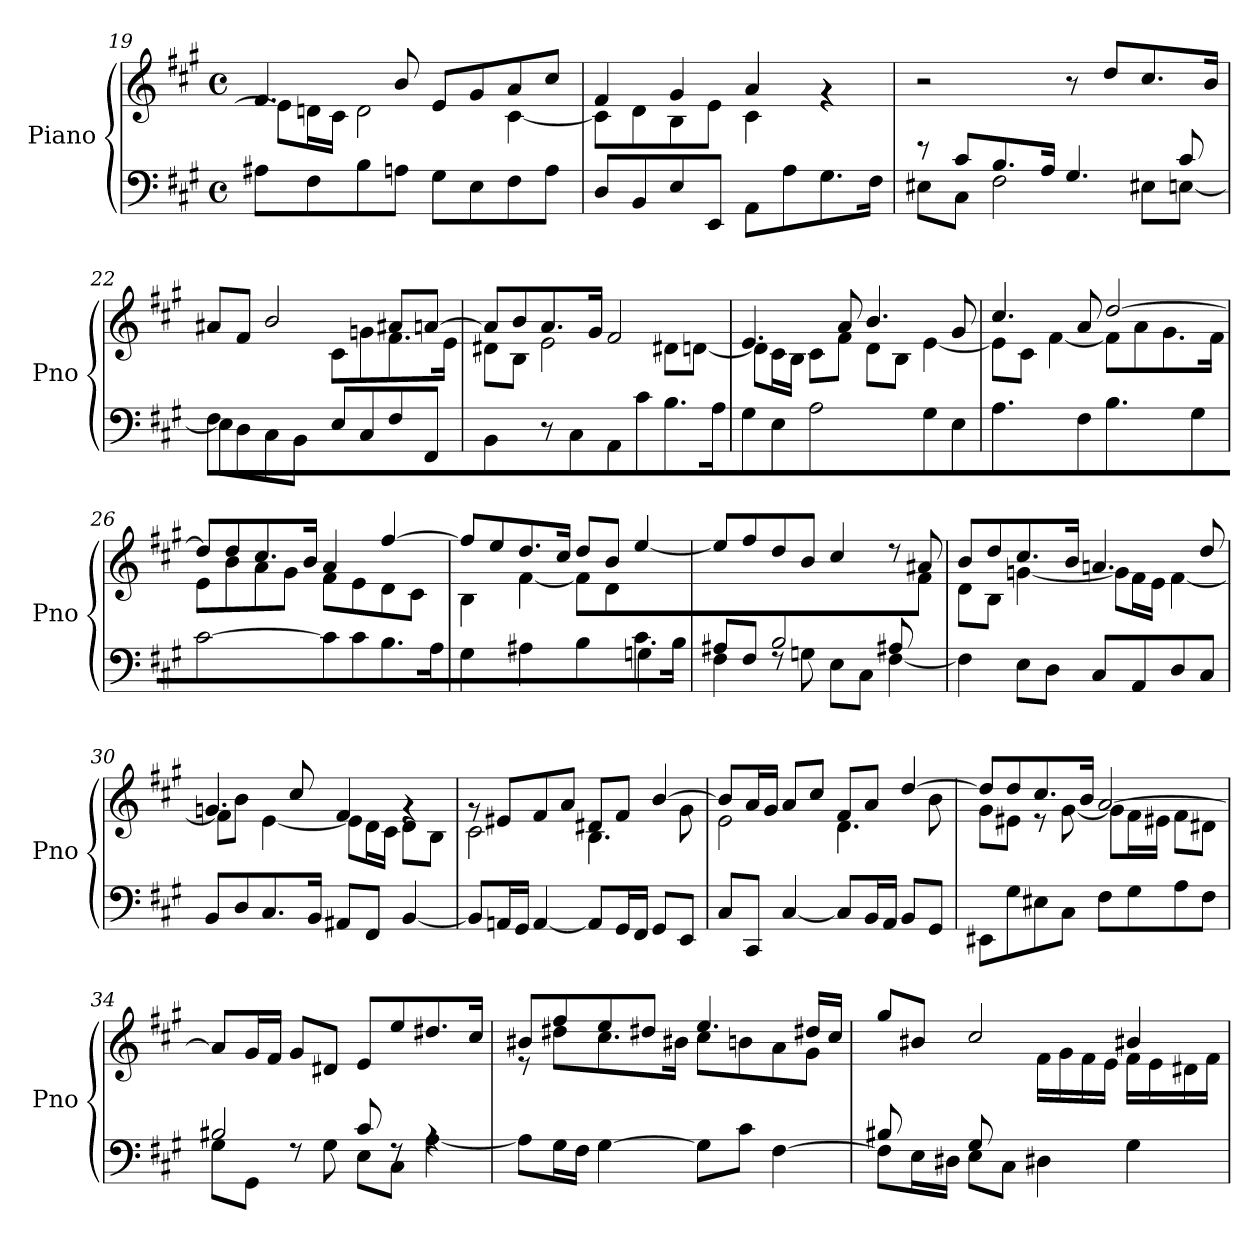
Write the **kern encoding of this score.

**kern	**kern
*part1	*part1
*staff2	*staff1
*I"Piano	*
*I'Pno	*
*clefF4	*clefG2
*k[f#c#g#]	*k[f#c#g#]
*M4/4	*M4/4
*met(c)	*met(c)
=19	=19
*	*^
8A#X\L	4.f#/	8e\L]
8F#\	.	16dn\L
.	.	16c#\JJ
8B\	.	2d\
8An\J	8b/	.
8G#\L	8e/L	.
8E\	8g#/	.
8F#\	8a/	[4c#\
8A\J	8cc#/J	.
=20	=20	=20
8D/L	4f#/	8c#\L]
8BB/	.	8d\
8E/	4g#/	8B\
8EE/J	.	8e\J
8AA\L	4a/	4c#\
8A\	.	.
8.G#\	4rg	4rg
16F#\Jk	.	.
*	*v	*v
=21	=21
*^	*
8r	8E#X\L	2r
8c#/L	8C#\J	.
8.B/	2F#\	.
16A/Jk	.	.
4.G#/	.	8r
.	.	8dd/L
.	8E#X\L	8.cc#/
8c#/	[8En\J	.
.	.	16b/Jk
!!LO:PB:g=z
=22	=22	=22
*	*	*^
8F#/L	8E\L]	8a#X/L	8ryy
2..ryy	8D\	8f#/J	8f#\
.	8C#\	2b/	8.e\
.	8BB\J	.	.
.	.	.	16d\Jk
.	8E/L	.	8c#\L
.	8C#/	.	8gn\
.	8F#/	8a#X/L	8.f#\
.	8FF#/J	[8an/J	.
.	.	.	16e\Jk
*v	*v	*	*
=23	=23	=23
4BB/	8a/L]	8d#X\L
.	8b/	8B\J
8r	8.a/	2e\
8C#/	.	.
.	16g#/Jk	.
8AA\L	2f#/	.
8c#\	.	.
8.B\	.	8d#X\L
.	.	[8dn\J
16A\Jk	.	.
=24	=24	=24
8G#\L	4.e/	8d\L]
8E\J	.	16c#\L
.	.	16B\JJ
2A\	.	8c#\L
.	8a/	8f#\J
.	4.b/	8d\L
.	.	8B\J
8G#\L	.	[4e\
8E\J	8g#/	.
=25	=25	=25
4.A\	4.cc#/	8e\L]
.	.	8c#\J
.	.	[4f#\
8F#\	8a/	.
4.B\	[2dd/	8f#\L]
.	.	8a\
.	.	8.g#\
8G#\	.	.
.	.	16f#\Jk
!!LO:LB:g=z	!!
=26	=26	=26
[2c#\	8dd/L]	8e\L
.	8dd/	8b\
.	8.cc#/	8a\
.	.	8g#\J
.	16b/Jk	.
8c#\L]	4a/	8f#\L
8c#\	.	8e\
8.B\	[4ff#/	8d\
.	.	8c#\J
16A\Jk	.	.
=27	=27	=27
*^	*	*
2.ryy	4G#\	8ff#/L]	4B\
.	.	8ee/	.
.	4A#X\	8.dd/	[4f#\
.	.	16cc#/Jk	.
.	4B\	8dd/L	8f#\L]
.	.	8b/J	8d\
8.c#/	4Gn\	[4ee/	4ryy
16B/Jk	.	.	.
=28	=28	=28	=28
8A#X/L	4F#\	8ee/L]	2..ryy
8F#/J	.	8ff#/	.
2B/	8rF	8dd/	.
.	8Gn\	8b/J	.
.	8E\L	4cc#/	.
.	8C#\J	.	.
8A#X/L	[4F#\	8rdd	.
8ryy	.	8a#X/	8f#\J
*v	*v	*	*
=29	=29	=29
4F#\]	8b/L	8d\L
.	8dd/	8B\J
8E\L	8.cc#/	[4gn\
8D\J	.	.
.	16b/Jk	.
8C#/L	4.an/	8g\L]
8AA/	.	16f#\L
.	.	16e\JJ
8D/	.	[4f#\
8C#/J	8dd/	.
!!LO:LB:g=z	!!
=30	=30	=30
8BB/L	4.gn/	8f#\L]
8D/	.	8b\J
8.C#/	.	[4e\
.	8cc#/	.
16BB/Jk	.	.
8AA#X/L	4f#/	8e\L]
8FF#/J	.	16d\L
.	.	16c#\JJ
[4BB/	4rg	8d\L
.	.	8B\J
=31	=31	=31
8BB/L]	8rg	2c#\
16AAn/L	8e#X/L	.
16GG#/JJ	.	.
[4AA/	8f#/	.
.	8a/J	.
8AA/L]	8d#X/L	4.B\
16GG#/L	8f#/J	.
16FF#/JJ	.	.
8GG#/L	[4b/	.
8EE/J	.	8g#\
=32	=32	=32
8C#/L	8b/L]	2e\
8CC#/J	16a/L	.
.	16g#/JJ	.
[4C#/	8a/L	.
.	8cc#/J	.
8C#/L]	8f#/L	4.d\
16BB/L	8a/J	.
16AA/JJ	.	.
8BB/L	[4dd/	.
8GG#/J	.	8b\
=33	=33	=33
8EE#X/L	8dd/L]	8g#\L
8G#\	8dd/	8e#X\J
8E#X\	8.cc#/	8r
8C#\J	.	[8g#\
.	16b/Jk	.
8F#\L	[2a/	8g#\L]
8G#\	.	16f#\L
.	.	16e#X\JJ
8A\	.	8f#\L
8F#\J	.	8d#X\J
*	*v	*v
!!LO:LB:g=z
=34	=34
*^	*
2B#X/	8G#\L	8a/L]
.	8GG#\J	16g#/L
.	.	16f#/JJ
.	8rF	8g#/L
.	8G#\	8d#X/J
8c#/	8E\L	8e/L
8rF	8C#\J	8ee/
4rA	[4A\	8.dd#X/
.	.	16cc#/Jk
*v	*v	*
=35	=35
*	*^
8A\L]	8b#X/L	8r
16G#\L	8ff#/	8dd#X\L
16F#\JJ	.	.
[4G#\	8ee/	8.cc#\
.	8dd#X/J	.
.	.	16b#X\Jk
8G#\L]	4.ee/	8cc#\L
8c#\J	.	8bn\
[4F#\	.	8a\
.	16dd#X/LL	8g#\J
.	16cc#/JJ	.
=36	=36	=36
*^	*	*
8B#X/L	8F#\L]	8gg#/L	8ryy
8ryy	16E\L	8b#X/J	8d#X\
.	16D#X\JJ	.	.
8G#/	8E\L	2cc#/	8ryy
2ryy	8C#\J	.	8g#\J
.	4D#X\	.	16f#\LL
.	.	.	16g#\
.	.	.	16f#\
.	.	.	16e\JJ
.	4G#\	4b#X/	16f#\LL
.	.	.	16e\
8ryy	.	.	16d#X\
.	.	.	16f#\JJ
*v	*v	*	*
*	*v	*v
=	=
*-	*-
